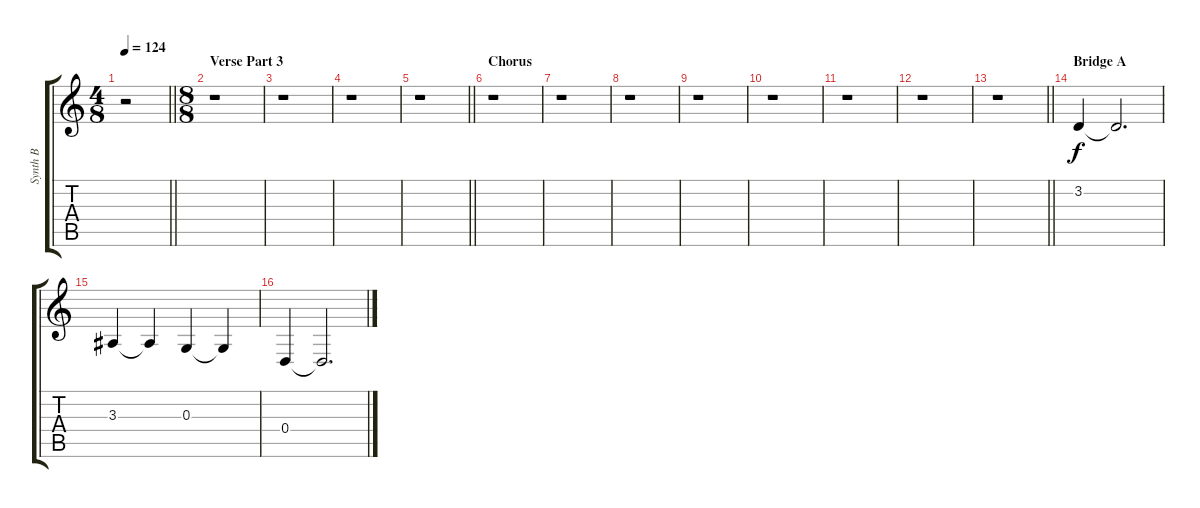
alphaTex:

\track ("Synth B" "Synth B") {instrument lead2sawtooth}
\staff {score tabs}
\tuning (E4 B3 G3 D3 A2 E2) {hide}
\ts (4 8)
\tempo 124
\clef g2
\barLineRight lightlight
\ks c
r.2{dy f} |
\ts (8 8)
\section ("" "Verse Part 3")
r.1 |
r.1 |
r.1 |
\barLineRight lightlight
r.1 |
\section ("" "Chorus")
r.1 |
r.1 |
r.1 |
r.1 |
r.1 |
r.1 |
r.1 |
\barLineRight lightlight
r.1 |
\section ("" "Bridge A")
3.2.4{volume 13} 3.2{t}.2{d volume 0} |
3.3.4{volume 13} 3.3{t}.4{volume 6} 0.3.4{volume 13} 0.3{t}.4{volume 6} |
0.4.4{volume 13} 0.4{t}.2{d volume 0}
